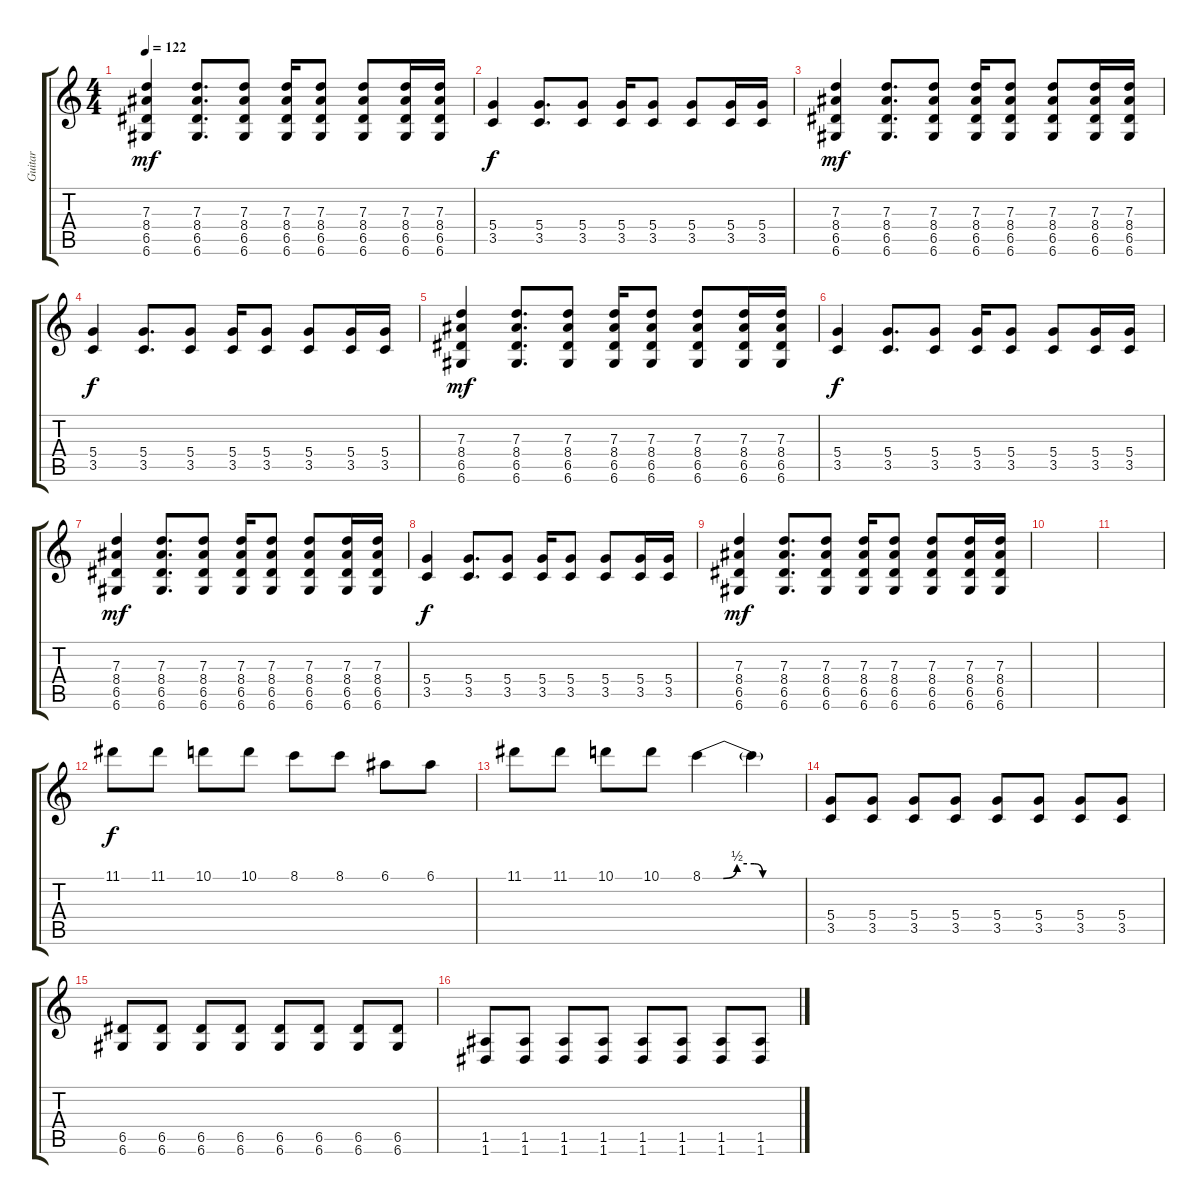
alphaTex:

\track ("Guitar" "Guitar") {instrument distortionguitar}
\staff {score tabs}
\tuning (E4 B3 G3 D3 A2 D2) {hide}
\ts (4 4)
\tempo 122
\clef g2
\ks c
(7.3 8.4 6.5 6.6).4{dy mf} (7.3 8.4 6.5 6.6).8{d} (7.3 8.4 6.5 6.6).8 (7.3 8.4 6.5 6.6).16 (7.3 8.4 6.5 6.6).8 (7.3 8.4 6.5 6.6).8 (7.3 8.4 6.5 6.6).16 (7.3 8.4 6.5 6.6).16 |
(5.4 3.5).4{dy f} (5.4 3.5).8{d} (5.4 3.5).8 (5.4 3.5).16 (5.4 3.5).8 (5.4 3.5).8 (5.4 3.5).16 (5.4 3.5).16 |
(7.3 8.4 6.5 6.6).4{dy mf} (7.3 8.4 6.5 6.6).8{d} (7.3 8.4 6.5 6.6).8 (7.3 8.4 6.5 6.6).16 (7.3 8.4 6.5 6.6).8 (7.3 8.4 6.5 6.6).8 (7.3 8.4 6.5 6.6).16 (7.3 8.4 6.5 6.6).16 |
(5.4 3.5).4{dy f} (5.4 3.5).8{d} (5.4 3.5).8 (5.4 3.5).16 (5.4 3.5).8 (5.4 3.5).8 (5.4 3.5).16 (5.4 3.5).16 |
(7.3 8.4 6.5 6.6).4{dy mf} (7.3 8.4 6.5 6.6).8{d} (7.3 8.4 6.5 6.6).8 (7.3 8.4 6.5 6.6).16 (7.3 8.4 6.5 6.6).8 (7.3 8.4 6.5 6.6).8 (7.3 8.4 6.5 6.6).16 (7.3 8.4 6.5 6.6).16 |
(5.4 3.5).4{dy f} (5.4 3.5).8{d} (5.4 3.5).8 (5.4 3.5).16 (5.4 3.5).8 (5.4 3.5).8 (5.4 3.5).16 (5.4 3.5).16 |
(7.3 8.4 6.5 6.6).4{dy mf} (7.3 8.4 6.5 6.6).8{d} (7.3 8.4 6.5 6.6).8 (7.3 8.4 6.5 6.6).16 (7.3 8.4 6.5 6.6).8 (7.3 8.4 6.5 6.6).8 (7.3 8.4 6.5 6.6).16 (7.3 8.4 6.5 6.6).16 |
(5.4 3.5).4{dy f} (5.4 3.5).8{d} (5.4 3.5).8 (5.4 3.5).16 (5.4 3.5).8 (5.4 3.5).8 (5.4 3.5).16 (5.4 3.5).16 |
(7.3 8.4 6.5 6.6).4{dy mf} (7.3 8.4 6.5 6.6).8{d} (7.3 8.4 6.5 6.6).8 (7.3 8.4 6.5 6.6).16 (7.3 8.4 6.5 6.6).8 (7.3 8.4 6.5 6.6).8 (7.3 8.4 6.5 6.6).16 (7.3 8.4 6.5 6.6).16 |
|
|
11.1.8{dy f} 11.1.8 10.1.8 10.1.8 8.1.8 8.1.8 6.1.8 6.1.8 |
11.1.8 11.1.8 10.1.8 10.1.8 8.1{be (custom 0 0 12 0 20 2 30 2 35 0 45 0 60 0)}.4 8.1{t}.4 |
(5.4 3.5).8 (5.4 3.5).8 (5.4 3.5).8 (5.4 3.5).8 (5.4 3.5).8 (5.4 3.5).8 (5.4 3.5).8 (5.4 3.5).8 |
(6.5 6.6).8 (6.5 6.6).8 (6.5 6.6).8 (6.5 6.6).8 (6.5 6.6).8 (6.5 6.6).8 (6.5 6.6).8 (6.5 6.6).8 |
(1.5 1.6).8 (1.5 1.6).8 (1.5 1.6).8 (1.5 1.6).8 (1.5 1.6).8 (1.5 1.6).8 (1.5 1.6).8 (1.5 1.6).8
